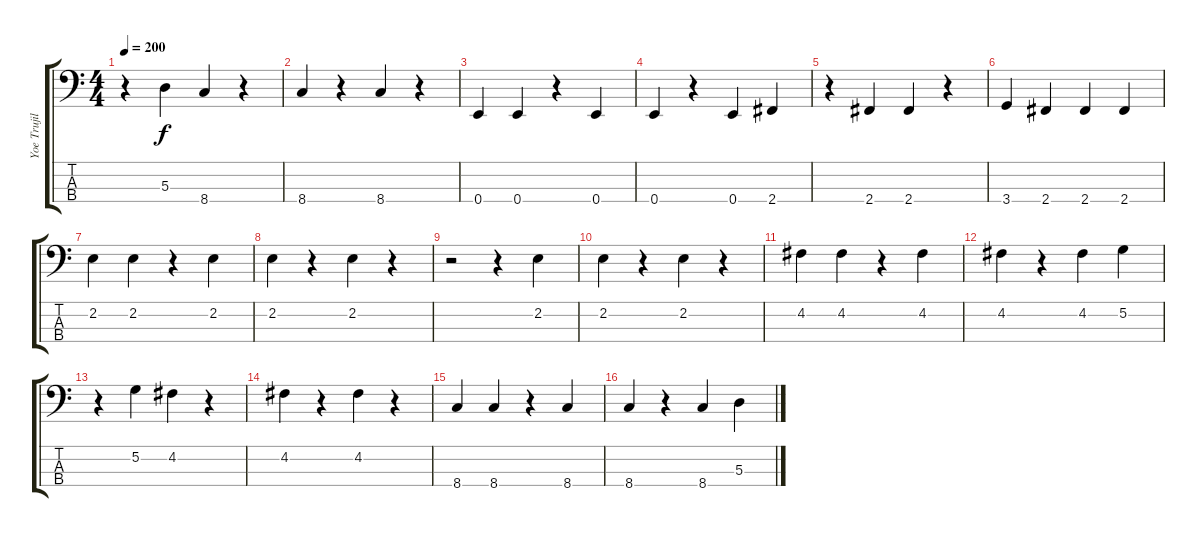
\track ("Yoe Trujilo" "Yoe Trujil") {instrument electricbasspick}
\staff {score tabs}
\tuning (G2 D2 A1 E1) {hide}
\ts (4 4)
\tempo 200
\clef f4
\ks c
r.4{dy f} 5.3.4 8.4.4 r.4 |
8.4.4 r.4 8.4.4 r.4 |
0.4.4 0.4.4 r.4 0.4.4 |
0.4.4 r.4 0.4.4 2.4.4 |
r.4 2.4.4 2.4.4 r.4 |
3.4.4 2.4.4 2.4.4 2.4.4 |
2.2.4 2.2.4 r.4 2.2.4 |
2.2.4 r.4 2.2.4 r.4 |
r.2 r.4 2.2.4 |
2.2.4 r.4 2.2.4 r.4 |
4.2.4 4.2.4 r.4 4.2.4 |
4.2.4 r.4 4.2.4 5.2.4 |
r.4 5.2.4 4.2.4 r.4 |
4.2.4 r.4 4.2.4 r.4 |
8.4.4 8.4.4 r.4 8.4.4 |
8.4.4 r.4 8.4.4 5.3.4
